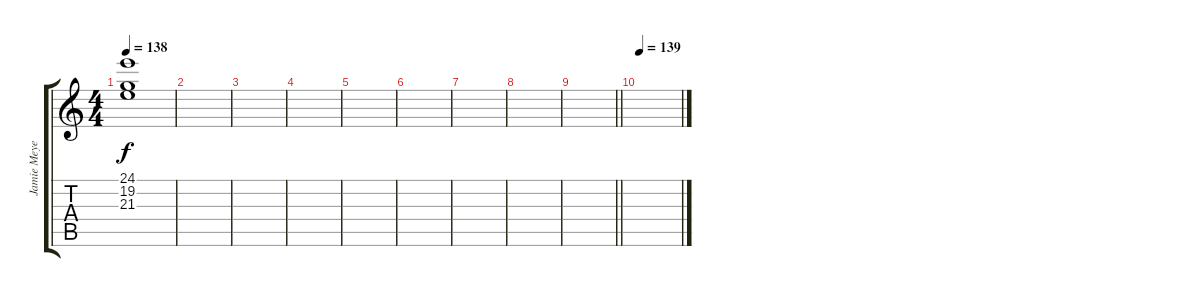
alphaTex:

\track ("Jamie Meyer" "Jamie Meye") {instrument stringensemble2}
\staff {score tabs}
\tuning (E4 C4 G3 C3 G2 C2) {hide}
\ts (4 4)
\tempo 138
\clef g2
\ks c
(24.1{t} 19.2{t} 21.3{t}).1{dy f} |
|
|
|
|
|
|
|
\barLineRight lightlight
|
\tempo 139
